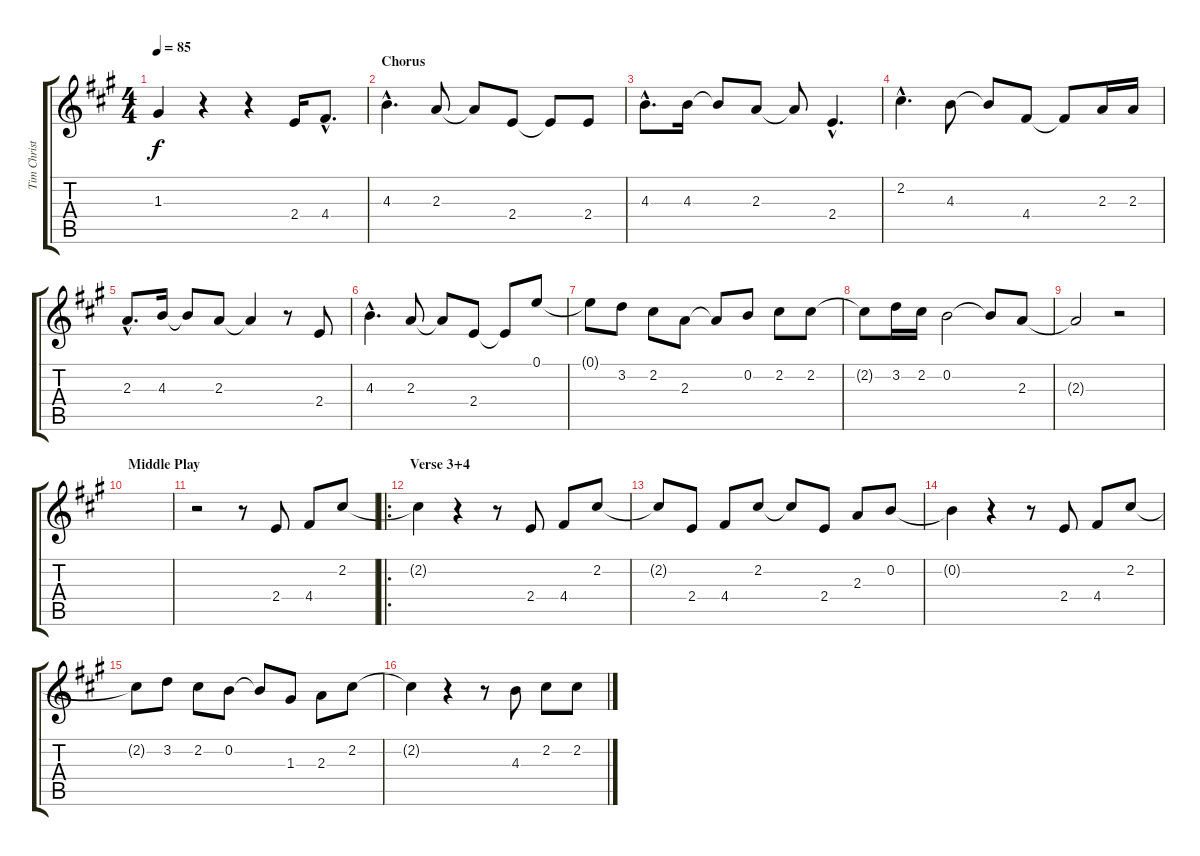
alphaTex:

\track ("Tim Christensen (Lead)" "Tim Christ") {instrument electricguitarjazz}
\staff {score tabs}
\tuning (E4 B3 G3 D3 A2 E2) {hide}
\ts (4 4)
\tempo 85
\clef g2
\ks a
1.3{t}.4{dy f} r.4 r.4 2.4.16 4.4{hac}.8{d} |
\section ("" "Chorus")
4.3{hac}.4{d} 2.3.8 2.3{t}.8 2.4.8 2.4{t}.8 2.4.8 |
4.3{hac}.8{d} 4.3.16 4.3{t}.8 2.3.8 2.3{t}.8 2.4{hac}.4{d} |
2.2{hac}.4{d} 4.3.8 4.3{t}.8 4.4.8 4.4{t}.8 2.3.16 2.3.16 |
2.3{hac}.8{d} 4.3.16 4.3{t}.8 2.3.8 2.3{t}.4 r.8 2.4.8 |
4.3{hac}.4{d} 2.3.8 2.3{t}.8 2.4.8 2.4{t}.8 0.1.8 |
0.1{t}.8 3.2.8 2.2.8 2.3.8 2.3{t}.8 0.2.8 2.2.8 2.2.8 |
2.2{t}.8 3.2.16 2.2.16 0.2.2 0.2{t}.8 2.3.8 |
2.3{t}.2 r.2 |
\section ("" "Middle Play")
|
r.2 r.8 2.4.8 4.4.8 2.2.8 |
\ro
\section ("" "Verse 3+4")
2.2{t}.4 r.4 r.8 2.4.8 4.4.8 2.2.8 |
2.2{t}.8 2.4.8 4.4.8 2.2.8 2.2{t}.8 2.4.8 2.3.8 0.2.8 |
0.2{t}.4 r.4 r.8 2.4.8 4.4.8 2.2.8 |
2.2{t}.8 3.2.8 2.2.8 0.2.8 0.2{t}.8 1.3.8 2.3.8 2.2.8 |
2.2{t}.4 r.4 r.8 4.3.8 2.2.8 2.2.8
